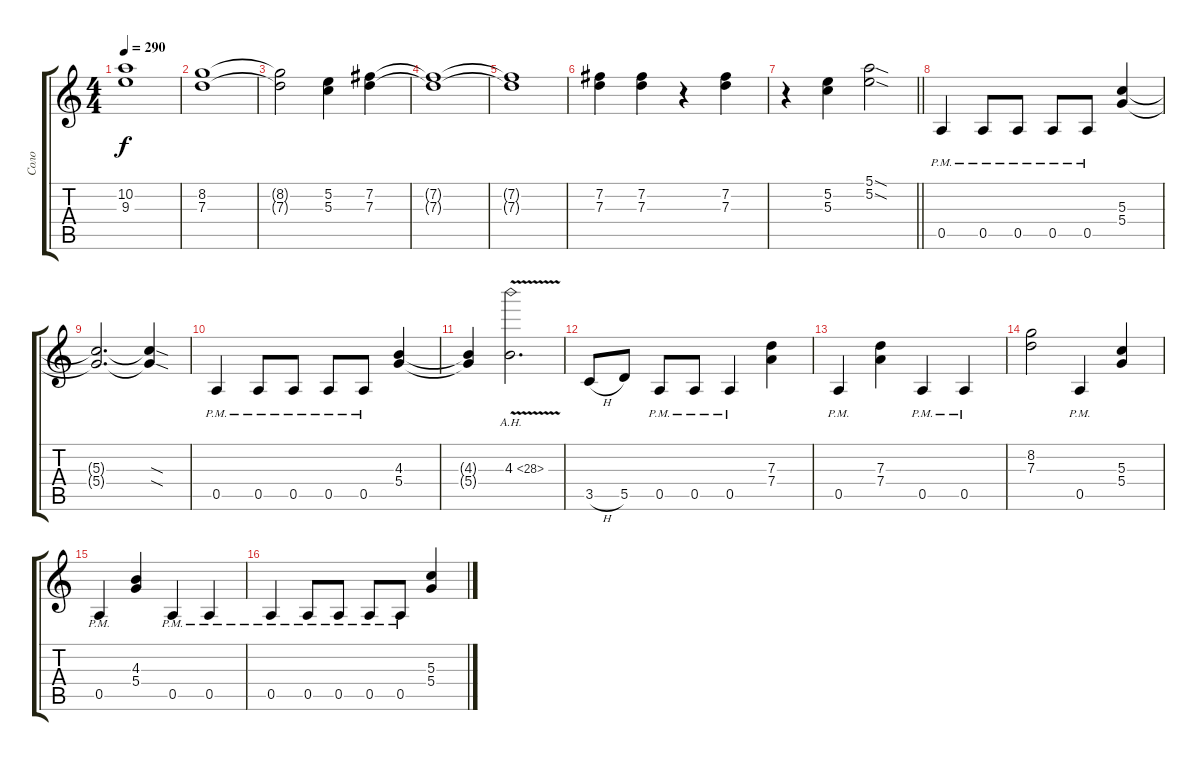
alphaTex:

\track ("Соло" "Соло") {instrument distortionguitar}
\staff {score tabs}
\tuning (E4 B3 G3 D3 A2 E2) {hide}
\ts (4 4)
\tempo 290
\clef g2
\ks c
(10.2{t} 9.3{t}).1{dy f} |
(8.2 7.3).1 |
(8.2{t} 7.3{t}).2 (5.2 5.3).4 (7.2 7.3).4 |
(7.2{t} 7.3{t}).1 |
(7.2{t} 7.3{t}).1 |
(7.2 7.3).4 (7.2 7.3).4 r.4 (7.2 7.3).4 |
\barLineRight lightlight
r.4 (5.2 5.3).4 (5.1{sod} 5.2{sod}).2 |
0.5{pm}.4 0.5{pm}.8 0.5{pm}.8 0.5{pm}.8 0.5{pm}.8 (5.3 5.4).4 |
(5.3{t} 5.4{t}).2{d} (5.3{sod t} 5.4{sod t}).4 |
0.5{pm}.4 0.5{pm}.8 0.5{pm}.8 0.5{pm}.8 0.5{pm}.8 (4.3 5.4).4 |
(4.3{t} 5.4{t}).4 4.3{ah 24 v}.2{d} |
3.5{h}.8 5.5.8 0.5{pm}.8 0.5{pm}.8 0.5{pm}.4 (7.3 7.4).4 |
0.5{pm}.4 (7.3 7.4).4 0.5{pm}.4 0.5{pm}.4 |
(8.2 7.3).2 0.5{pm}.4 (5.3 5.4).4 |
0.5{pm}.4 (4.3 5.4).4 0.5{pm}.4 0.5{pm}.4 |
0.5{pm}.4 0.5{pm}.8 0.5{pm}.8 0.5{pm}.8 0.5{pm}.8 (5.3 5.4).4
